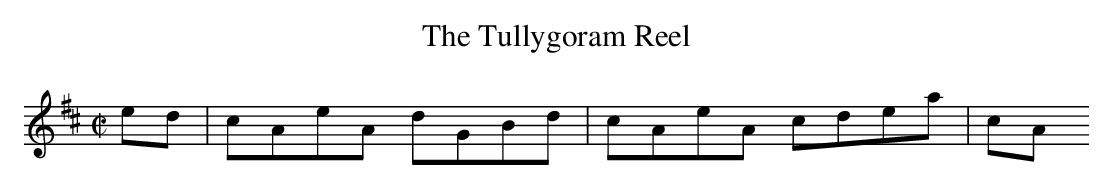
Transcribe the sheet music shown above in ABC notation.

X:1
T:Tullygoram Reel, The
M:C|
L:1/8
K:Amix
ed|cAeA dGBd|cAeA cdea|cA...
